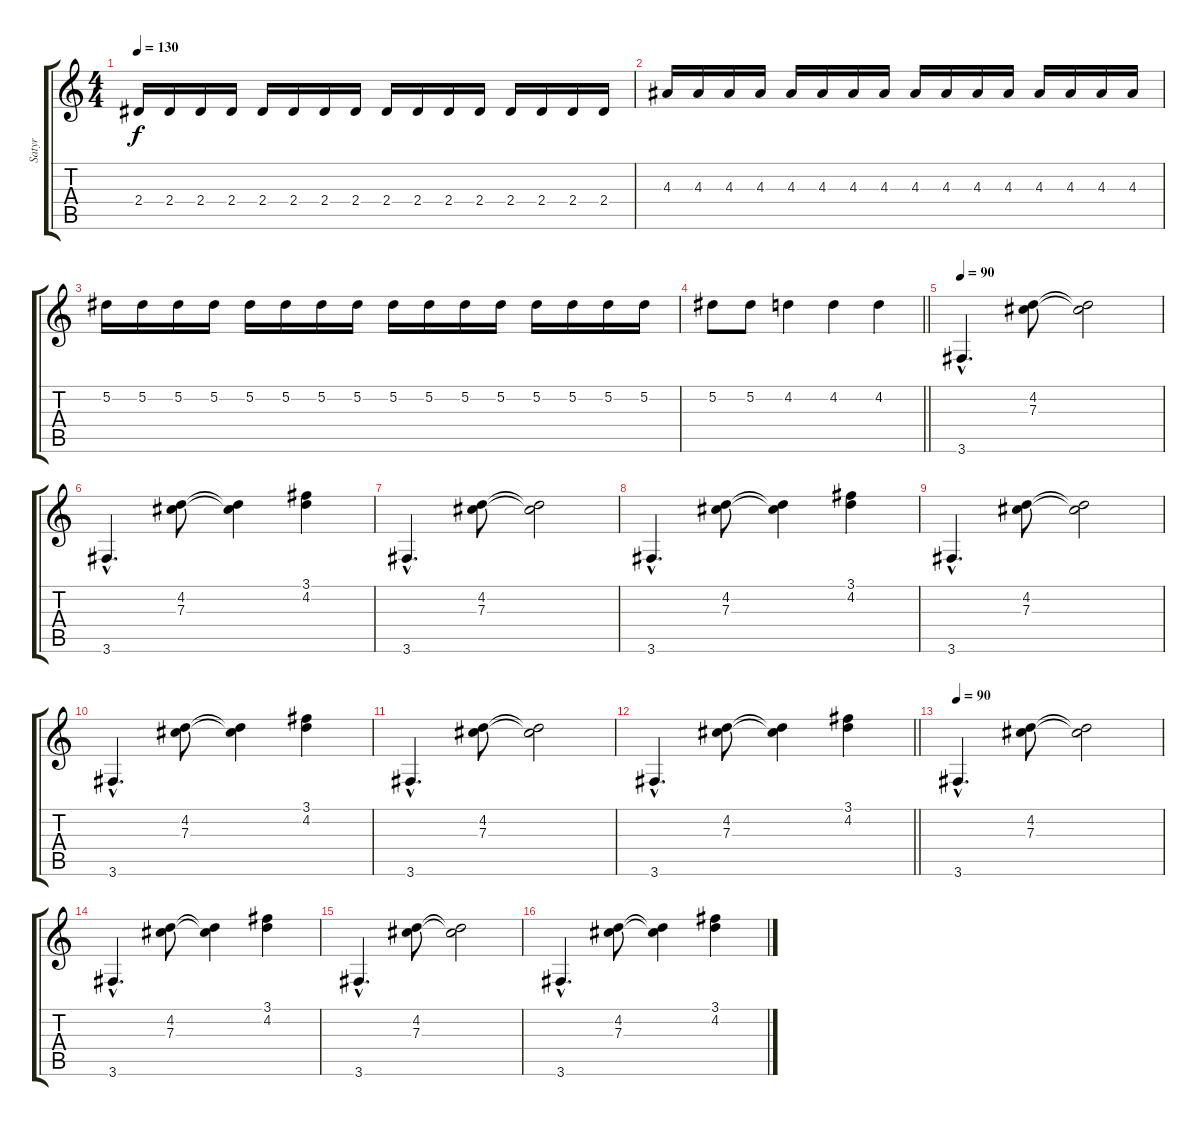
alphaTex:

\track ("Satyr" "Satyr") {instrument distortionguitar}
\staff {score tabs}
\tuning (Eb4 Bb3 Gb3 Db3 Ab2 Eb2) {hide}
\ts (4 4)
\tempo 130
\clef g2
\ks c
2.4.16{dy f} 2.4.16 2.4.16 2.4.16 2.4.16 2.4.16 2.4.16 2.4.16 2.4.16 2.4.16 2.4.16 2.4.16 2.4.16 2.4.16 2.4.16 2.4.16 |
4.3.16 4.3.16 4.3.16 4.3.16 4.3.16 4.3.16 4.3.16 4.3.16 4.3.16 4.3.16 4.3.16 4.3.16 4.3.16 4.3.16 4.3.16 4.3.16 |
5.2.16 5.2.16 5.2.16 5.2.16 5.2.16 5.2.16 5.2.16 5.2.16 5.2.16 5.2.16 5.2.16 5.2.16 5.2.16 5.2.16 5.2.16 5.2.16 |
\barLineRight lightlight
5.2.8 5.2.8 4.2.4 4.2.4 4.2.4 |
\tempo 90
3.6{hac}.4{d} (4.2 7.3).8 (4.2{t} 7.3{t}).2 |
3.6{hac}.4{d} (4.2 7.3).8 (4.2{t} 7.3{t}).4 (3.1 4.2).4 |
3.6{hac}.4{d} (4.2 7.3).8 (4.2{t} 7.3{t}).2 |
3.6{hac}.4{d} (4.2 7.3).8 (4.2{t} 7.3{t}).4 (3.1 4.2).4 |
3.6{hac}.4{d} (4.2 7.3).8 (4.2{t} 7.3{t}).2 |
3.6{hac}.4{d} (4.2 7.3).8 (4.2{t} 7.3{t}).4 (3.1 4.2).4 |
3.6{hac}.4{d} (4.2 7.3).8 (4.2{t} 7.3{t}).2 |
\barLineRight lightlight
3.6{hac}.4{d} (4.2 7.3).8 (4.2{t} 7.3{t}).4 (3.1 4.2).4 |
\tempo 90
3.6{hac}.4{d} (4.2 7.3).8 (4.2{t} 7.3{t}).2 |
3.6{hac}.4{d} (4.2 7.3).8 (4.2{t} 7.3{t}).4 (3.1 4.2).4 |
3.6{hac}.4{d} (4.2 7.3).8 (4.2{t} 7.3{t}).2 |
3.6{hac}.4{d} (4.2 7.3).8 (4.2{t} 7.3{t}).4 (3.1 4.2).4
